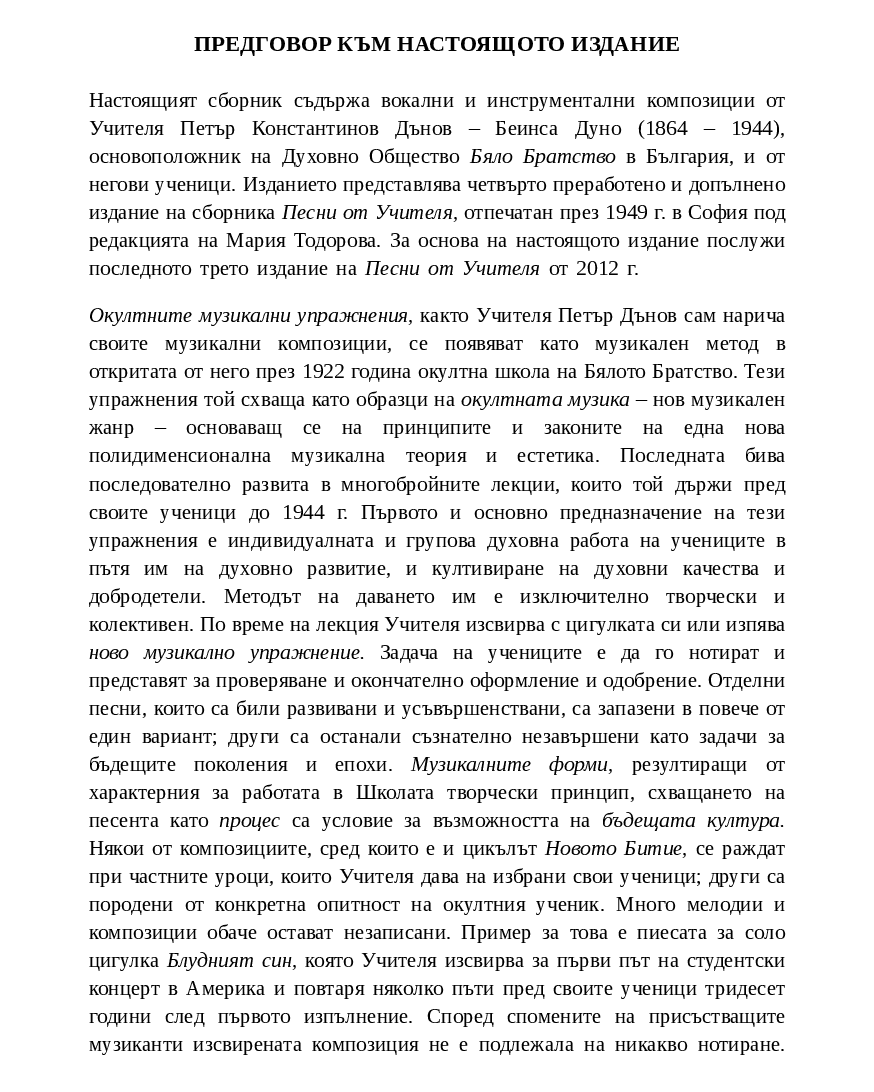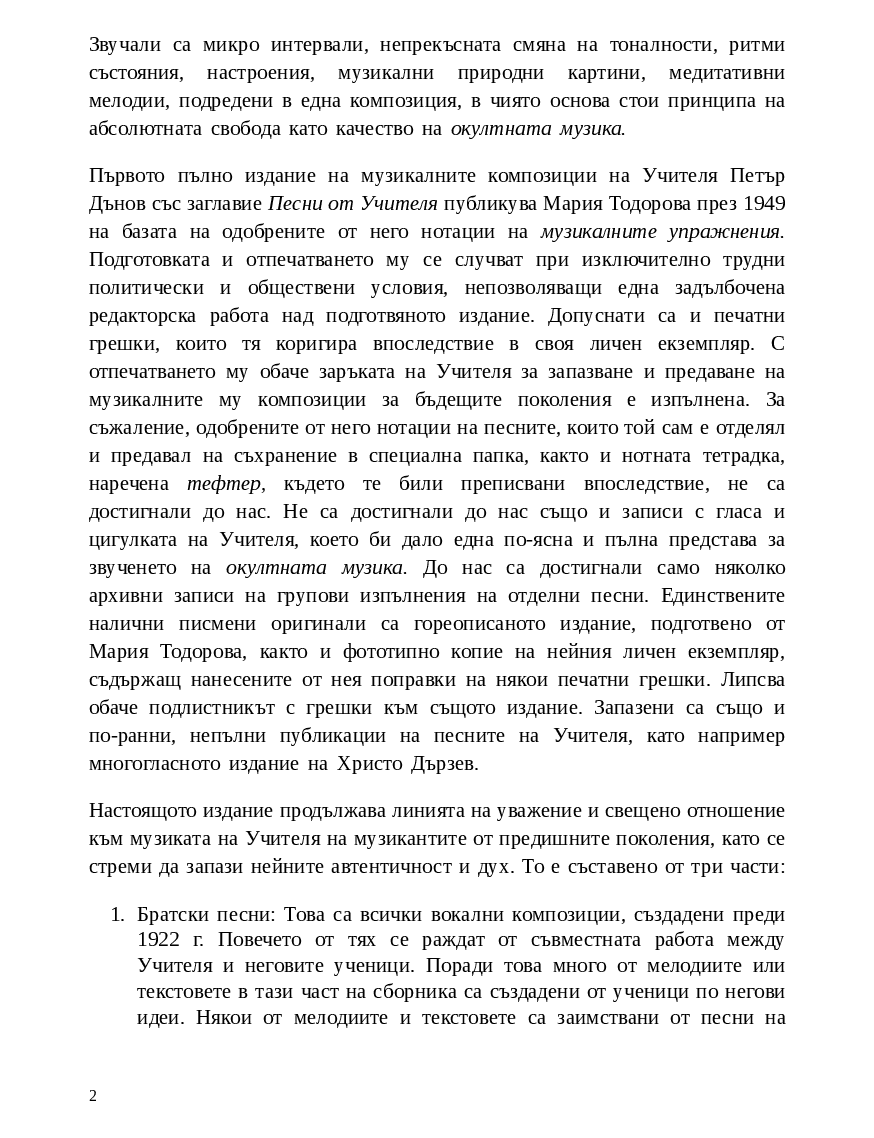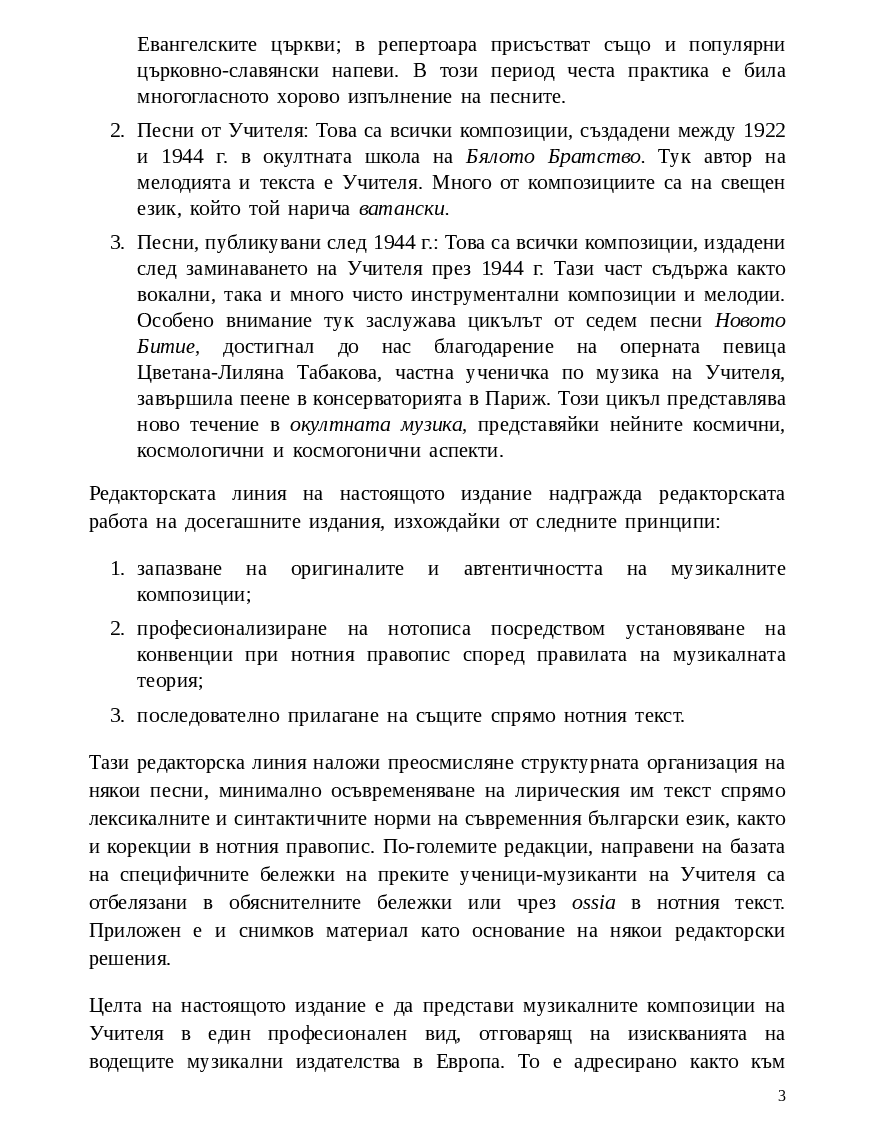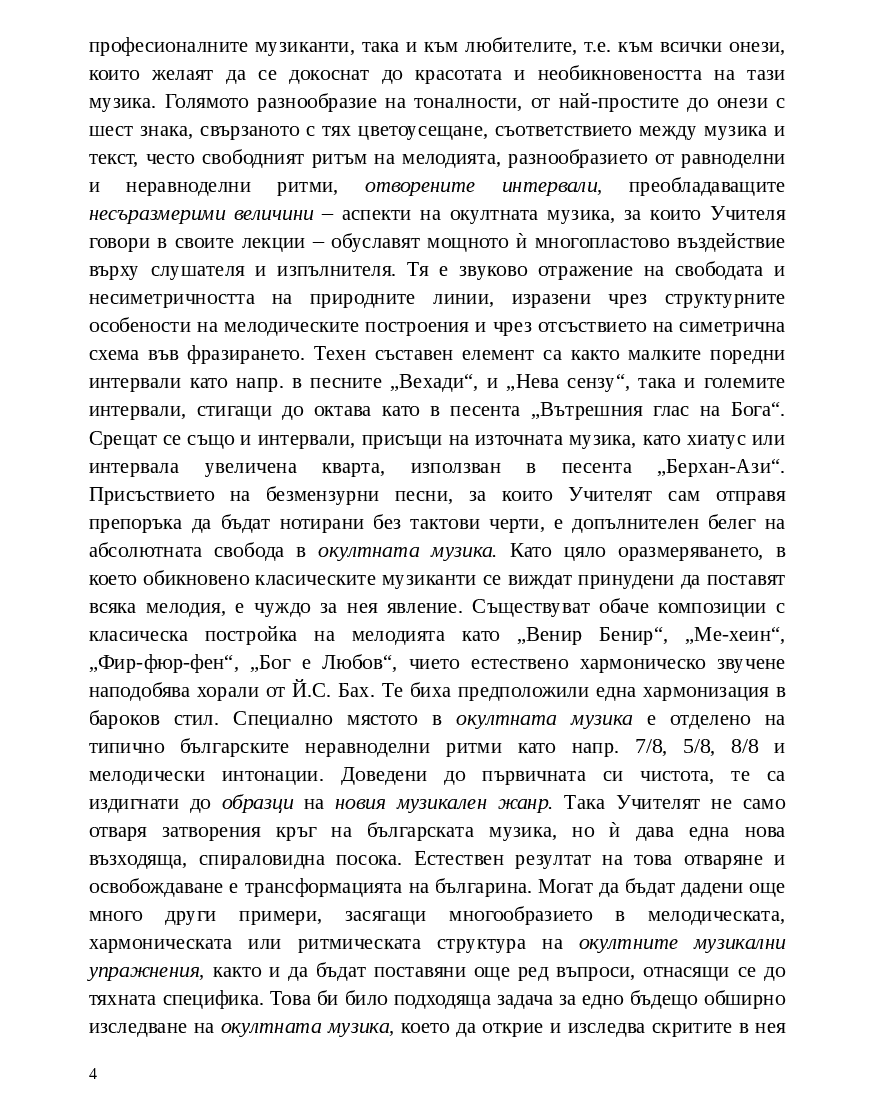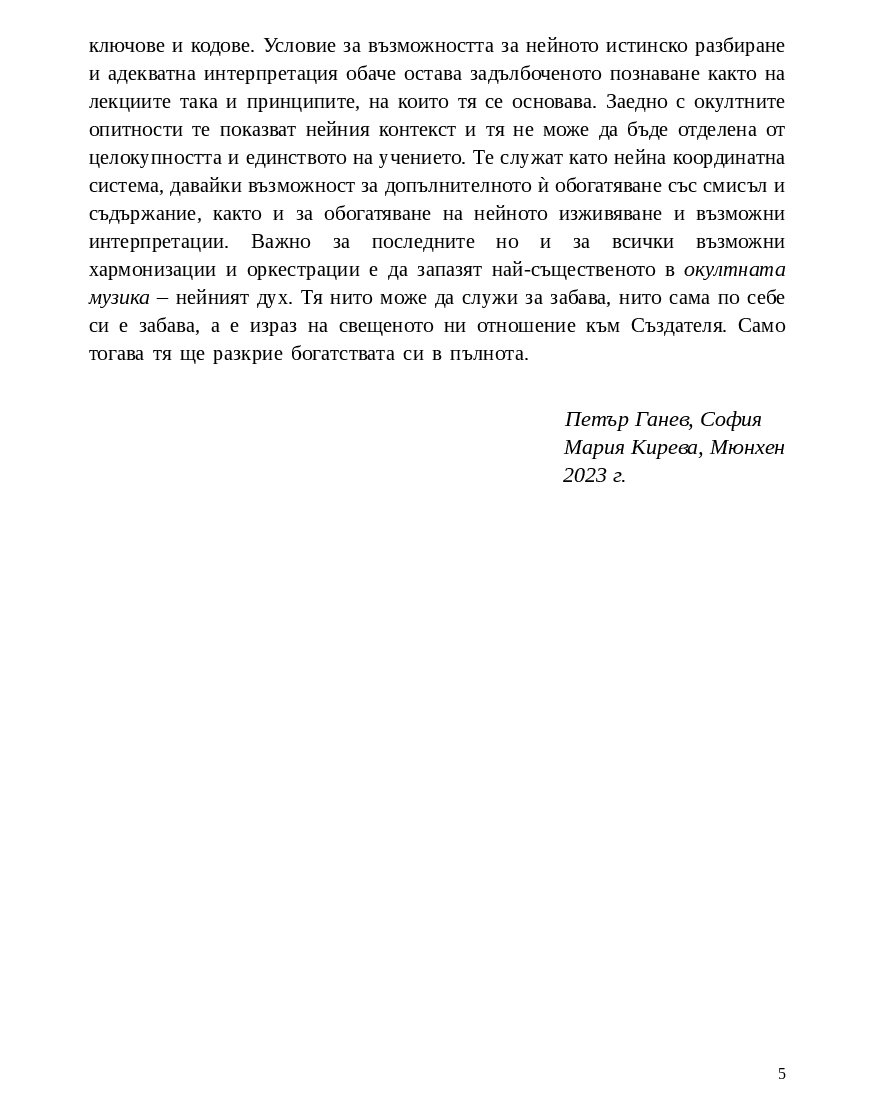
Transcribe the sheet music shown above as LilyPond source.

\version "2.24.2"

% include paper part and global functions
\include "include/globals.ily"

\bookpart {
  \paper {
    print-all-headers = ##f
    print-page-number = ##t
    print-first-page-number = ##f

    % put page numbers on the bottom
    oddHeaderMarkup = \markup ""
    evenHeaderMarkup = \markup ""
    oddFooterMarkup = \markup
    \fill-line {
      ""
      \if \should-print-page-number \fromproperty #'page:page-number-string
    }
    evenFooterMarkup = \markup
    \fill-line {
      \if \should-print-page-number \fromproperty #'page:page-number-string
      ""
    }

    left-margin = 1.5\cm
    right-margin = 1.5\cm
    top-margin = 1.6\cm
    bottom-margin = 1.2\cm
    ragged-bottom = ##t % do not spread the staves to fill the whole vertical space


  }

  \tocItem \markup "Предговор към настоящото издание"
  \markup \fontsize  #+3.0 { \fill-line \bold {"ПРЕДГОВОР КЪМ НАСТОЯЩОТО ИЗДАНИЕ"} }

  \markup \fontsize #+2.5 {
    \vspace #1.5 \override #'(baseline-skip . 2.7)
    \justify {
      Настоящият сборник съдържа вокални и инструментални композиции от Учителя Петър Константинов Дънов – 
      Беинса Дуно (1864 – 1944), основоположник на Духовно Общество \italic {Бяло Братство} в България, и от негови 
      ученици. Изданието представлява четвърто преработено и допълнено издание на сборника \italic {Песни от Учителя,} 
      отпечатан през 1949 г. в София под редакцията на Мария Тодорова. За основа на настоящото издание послужи
      последното трето издание на \italic {Песни от Учителя} от 2012 г.
    }
  }
  \markup \fontsize #+2.5 {
    \vspace #1.2 \override #'(baseline-skip . 2.7)
    \justify {
      \italic {Окултните} \italic {музикални} \italic {упражнения,} както Учителя Петър Дънов сам нарича своите музикални композиции, се появяват
      като музикален метод в откритата от него през 1922 година окултна школа на Бялото Братство. Тези упражнения 
      той схваща като образци на \italic {окултната} \italic {музика} – нов музикален жанр – основаващ се на принципите и законите на 
      една нова полидименсионална  музикална теория и естетика. Последната бива последователно развита в многобройните
      лекции, които той държи пред своите ученици до 1944 г. Първото и основно предназначение на тези упражнения е 
      индивидуалната и групова духовна работа на учениците в пътя им на духовно развитие, и култивиране на духовни
      качества и добродетели. Методът на даването им е изключително творчески и колективен. По време на лекция Учителя
      изсвирва с цигулката си или изпява \italic {ново} \italic {музикално} \italic {упражнение.} Задача на учениците е да го нотират и представят 
      за проверяване и окончателно оформление и одобрение. Отделни песни, които са били развивани и усъвършенствани,
      са запазени в повече от един вариант; други са останали съзнателно незавършени като задачи за бъдещите поколения
      и епохи. \italic {Музикалните} \italic {форми,} резултиращи от характерния за работата в Школата творчески принцип, схващането на 
      песента като \italic {процес} са условие за възможността на \italic {бъдещата} \italic {култура.} Някои от композициите, сред които е и 
      цикълът \italic {Новото} \italic {Битие,} се раждат при частните уроци, които Учителя дава на избрани свои ученици; други са 
      породени от конкретна опитност на окултния ученик. Много мелодии и композиции обаче остават незаписани. Пример
      за това е пиесата за соло цигулка \italic {Блудният} \italic {син,} която Учителя изсвирва за първи път на студентски концерт в 
      Америка и повтаря няколко пъти пред своите ученици тридесет години след първото изпълнение. Според спомените на 
      присъстващите \justify-line {музиканти изсвирената композиция не е подлежала на никакво нотиране.} 
    }
  }
  
  \markup \fontsize #+2.5 {
    \vspace #0 \override #'(baseline-skip . 2.7)
    \justify {
      Звучали са микро интервали, непрекъсната смяна на тоналности, ритми състояния, настроения, музикални природни картини, 
      медитативни мелодии, подредени в една композиция, в чиято основа стои принципа на абсолютната свобода като качество на 
      \italic{окултната} \italic {музика.}  
    }
  }

  \markup \fontsize #+2.5 {
    \vspace #1.2 \override #'(baseline-skip . 2.7)
    \justify {
      Първото пълно издание на музикалните композиции на Учителя Петър Дънов със заглавие \italic {Песни} \italic {от} \italic {Учителя} публикува 
      Мария Тодорова през 1949 на базата на одобрените от него нотации на \italic {музикалните} \italic {упражнения.} Подготовката и 
      отпечатването му се случват при изключително трудни политически и обществени условия, непозволяващи една 
      задълбочена редакторска работа над подготвяното издание. Допуснати са и печатни грешки, които тя коригира 
      впоследствие в своя личен екземпляр. С отпечатването му обаче заръката на Учителя за запазване и предаване на 
      музикалните му композиции за бъдещите поколения е изпълнена. За съжаление, одобрените от него нотации на 
      песните, които той сам е отделял и предавал на съхранение в специална папка, както и нотната тетрадка, 
      наречена \italic {тефтер,} където те били преписвани впоследствие, не са достигнали до нас. Не са достигнали до нас също
      и записи с гласа и цигулката на Учителя, което би дало една по-ясна и пълна представа за звученето на \italic {окултната}
      \italic {музика.} До нас са достигнали само няколко архивни записи на групови изпълнения на отделни песни. Единствените 
      налични писмени оригинали са гореописаното издание, подготвено от Мария Тодорова, както и фототипно копие на 
      нейния личен екземпляр, съдържащ нанесените от нея поправки на някои печатни грешки. Липсва обаче подлистникът
      с грешки към същото издание. Запазени са също и по-ранни, непълни публикации на песните на Учителя, като 
      например многогласното издание на Христо Дързев.    
    }
  }

  \markup \fontsize #+2.5 {
    \vspace #1.2 \override #'(baseline-skip . 2.7)
    \justify {
      Настоящото издание продължава линията на уважение и свещено отношение към музиката на Учителя на музикантите от 
      предишните поколения, като се стреми да запази нейните автентичност и дух. То е съставено от три части:    
    }
  }

  \markup \override #'(line-width . 62.5) \fontsize  #+2.5 {
    \vspace #1.2 \override #'(baseline-skip . 2.5) \column {
      "    1."
    }
    \hspace #0.5
    \override #'(baseline-skip . 2.5) \column {
      \justify {
        Братски песни: Това са всички вокални композиции, създадени преди 1922 г. Повечето от тях се 
        раждат от съвместната работа между Учителя и неговите ученици. Поради това много от мелодиите или текстовете в
        тази част на сборника са създадени от ученици по негови \justify-line {идеи. Някои от мелодиите и текстовете са заимствани 
        от песни на}
      }
    }
  }

  \markup \override #'(line-width . 62.5) \fontsize  #+2.5 {
    \override #'(baseline-skip . 2.5) \column {
      "       "
    }
    \hspace #0.5
    \override #'(baseline-skip . 2.5) \column {
      \justify {
        Евангелските църкви; в репертоара присъстват също и популярни църковно-славянски напеви. В този 
        период честа практика е била многогласното хорово изпълнение на песните.
      }
    }
  }

  \markup \override #'(line-width . 62.5) \fontsize  #+2.5 {
    \vspace #0.8 \override #'(baseline-skip . 2.5) \column {
      "    2."
    }
    \hspace #0.5
    \override #'(baseline-skip . 2.5) \column {
      \justify {
        Песни от Учителя: Това са всички композиции, създадени между 1922 и 1944 г. в окултната школа на \italic {Бялото}
        \italic {Братство.} Тук автор на мелодията и текста е Учителя. Много от композициите са на свещен език, който той 
        нарича \italic {ватански.}      
      }
    }
  }

  \markup \override #'(line-width . 62.5) \fontsize  #+2.5 {
    \vspace #0.8 \override #'(baseline-skip . 2.5) \column {
      "    3."
    }
    \hspace #0.5
    \override #'(baseline-skip . 2.5) \column {
      \justify {
        Песни, публикувани след 1944 г.: Това са всички композиции, издадени след заминаването на Учителя през 1944 г. 
        Тази част съдържа както вокални, така и много чисто инструментални композиции и мелодии. Особено внимание тук 
        заслужава цикълът от седем песни \italic {Новото} \italic{Битие,} достигнал до нас благодарение на оперната певица Цветана-Лиляна
        Табакова, частна ученичка по музика на Учителя, завършила пеене в консерваторията в Париж. Този цикъл 
        представлява ново течение в \italic {окултната} \italic {музика,} представяйки нейните космични, космологични и космогонични 
        аспекти.      
      }
    }
  }

  \markup \fontsize #+2.5 {
    \vspace #1.2 \override #'(baseline-skip . 2.7)
    \justify {
      Редакторската линия на настоящото издание надгражда редакторската работа на досегашните издания, изхождайки 
      от следните принципи:    
    }
  }

  \markup \override #'(line-width . 62.5) \fontsize  #+2.5 {
    \vspace #1.2 \override #'(baseline-skip . 2.5) \column {
      "    1."
    }
    \hspace #0.5
    \override #'(baseline-skip . 2.5) \column {
      \justify {
        запазване на оригиналите и автентичността на музикалните композиции;
      }
    }
  }

  \markup \override #'(line-width . 62.5) \fontsize  #+2.5 {
    \vspace #0.8 \override #'(baseline-skip . 2.5) \column {
      "    2."
    }
    \hspace #0.5
    \override #'(baseline-skip . 2.5) \column {
      \justify {
        професионализиране на нотописа посредством установяване на 
        конвенции при нотния правопис според правилата на музикалната теория;
      }
    }
  }

  \markup \override #'(line-width . 62.5) \fontsize  #+2.5 {
    \vspace #0.8 \override #'(baseline-skip . 2.5) \column {
      "    3."
    }
    \hspace #0.5
    \override #'(baseline-skip . 2.5) \column {
      \justify {
        последователно прилагане на същите спрямо нотния текст.      
      }
    }
  }

  \markup \fontsize #+2.5 {
    \vspace #1.2 \override #'(baseline-skip . 2.7)
    \justify {
      Тази редакторска линия наложи преосмисляне структурната организация на някои песни, минимално 
      осъвременяване на лирическия им текст спрямо лексикалните и синтактичните норми на съвременния
      български език, както и корекции в нотния правопис. По-големите редакции, направени на базата 
      на специфичните бележки на преките ученици-музиканти на Учителя са отбелязани в обяснителните 
      бележки или чрез \italic {ossia} в нотния текст. Приложен е и снимков материал като основание на някои 
      редакторски решения.    
    }
  }

  \markup \fontsize #+2.5 {
    \vspace #1.2 \override #'(baseline-skip . 2.7)
    \justify {
      Целта на настоящото издание е да представи музикалните композиции на Учителя в един професионален
      вид, отговарящ на изискванията на \justify-line {водещите музикални издателства в Европа. То е адресирано както към}
    }
  }

  \markup \fontsize #+2.5 {
    \vspace #1.2 \override #'(baseline-skip . 2.7)
    \justify {
      професионалните музиканти, така и към любителите, т.е. към всички онези, които желаят да се докоснат до
      красотата и необикновеността на тази музика. Голямото разнообразие на тоналности, от най-простите до 
      онези с шест знака, свързаното с тях цветоусещане, съответствието между музика и текст, често свободният
      ритъм на мелодията, разнообразието от равноделни и неравноделни ритми, \italic {отворените} \italic {интервали,} 
      преобладаващите \italic {несъразмерими} \italic {величини} – аспекти на окултната музика, за които Учителя говори в своите 
      лекции – обуславят мощното ѝ многопластово въздействие върху слушателя и изпълнителя. Тя е звуково 
      отражение на свободата и несиметричността на природните линии, изразени чрез структурните особености
      на мелодическите построения и чрез отсъствието на симетрична схема във фразирането. Техен съставен
      елемент са както малките поредни интервали като напр. в песните „Вехади“, и „Нева сензу“, така и големите
      интервали, стигащи до октава като в песента „Вътрешния глас на Бога“. Срещат се също и интервали, присъщи
      на източната музика, като хиатус или интервала увеличена кварта, използван в песента „Берхан-Ази“. 
      Присъствието на безмензурни песни, за които Учителят сам отправя препоръка да бъдат нотирани без тактови
      черти, е допълнителен белег на абсолютната свобода в \italic {окултната} \italic {музика.} Като цяло оразмеряването, в което
      обикновено класическите музиканти се виждат принудени да поставят всяка мелодия, е чуждо за нея явление.
      Съществуват обаче композиции с класическа постройка на мелодията като „Венир Бенир“, „Ме-хеин“, 
      „Фир-фюр-фен“, „Бог е Любов“, чието естествено хармоническо звучене наподобява хорали от Й.С. Бах.
       Те биха предположили една хармонизация в бароков стил. Специално мястото в \italic {окултната} \italic {музика} е отделено
       на типично българските неравноделни ритми като напр. 7/8, 5/8, 8/8 и мелодически интонации. Доведени до
       първичната си чистота, те са издигнати до \italic {образци} на \italic {новия} \italic {музикален} \italic {жанр.} Така Учителят не само отваря
       затворения кръг на българската музика, но ѝ дава една нова възходяща, спираловидна посока. Естествен 
       резултат на това отваряне и освобождаване е трансформацията на българина. Могат да бъдат дадени още 
       много други примери, засягащи многообразието в мелодическата, хармоническата или ритмическата структура
       на \italic {окултните} \italic {музикални} \italic {упражнения,} както и да бъдат поставяни още ред въпроси, отнасящи се до тяхната 
       специфика. Това би било подходяща задача за едно бъдещо обширно изследване на \italic {окултната} \italic {музика,} което 
       да открие и изследва скритите в нея 
    }
  }

  \markup \fontsize #+2.5 {
    \vspace #1.2 \override #'(baseline-skip . 2.7)
    \justify {
       ключове и кодове. Условие за възможността за нейното истинско разбиране и адекватна интерпретация обаче 
       остава задълбоченото 
       познаване както на лекциите така и принципите, на които тя се основава. Заедно с окултните опитности
       те показват нейния контекст и тя не може да бъде отделена от целокупността и единството на учението.
       Те служат като нейна координатна система, давайки възможност за допълнителното ѝ обогатяване със 
       смисъл и съдържание, както и за обогатяване на нейното изживяване и възможни интерпретации. Важно
       за последните но и за всички възможни хармонизации и оркестрации е да запазят най-същественото в 
       \italic {окултната} \italic {музика} – нейният дух. Тя нито може да служи за забава, нито сама по себе си е забава, а е израз на свещеното ни отношение към Създателя. 
       Само тогава тя ще разкрие богатствата си в пълнота.      
    }
  }

  \markup \fontsize #+3 \raise #0 \override #'(baseline-skip . 2.7) {
    \column {
      \line {"  "}
      \line {"  "}
      \fill-line { "" ""  \italic {"Петър Ганев, София    "} }
      \fill-line { "" ""  \italic {"Мария Кирева, Мюнхен"} }
      \fill-line { "" ""  \italic {"2023 г.                            "} }
    }
  }
 

} % bookpart



% Più mosso
% „Weiße Bruderschaft“
